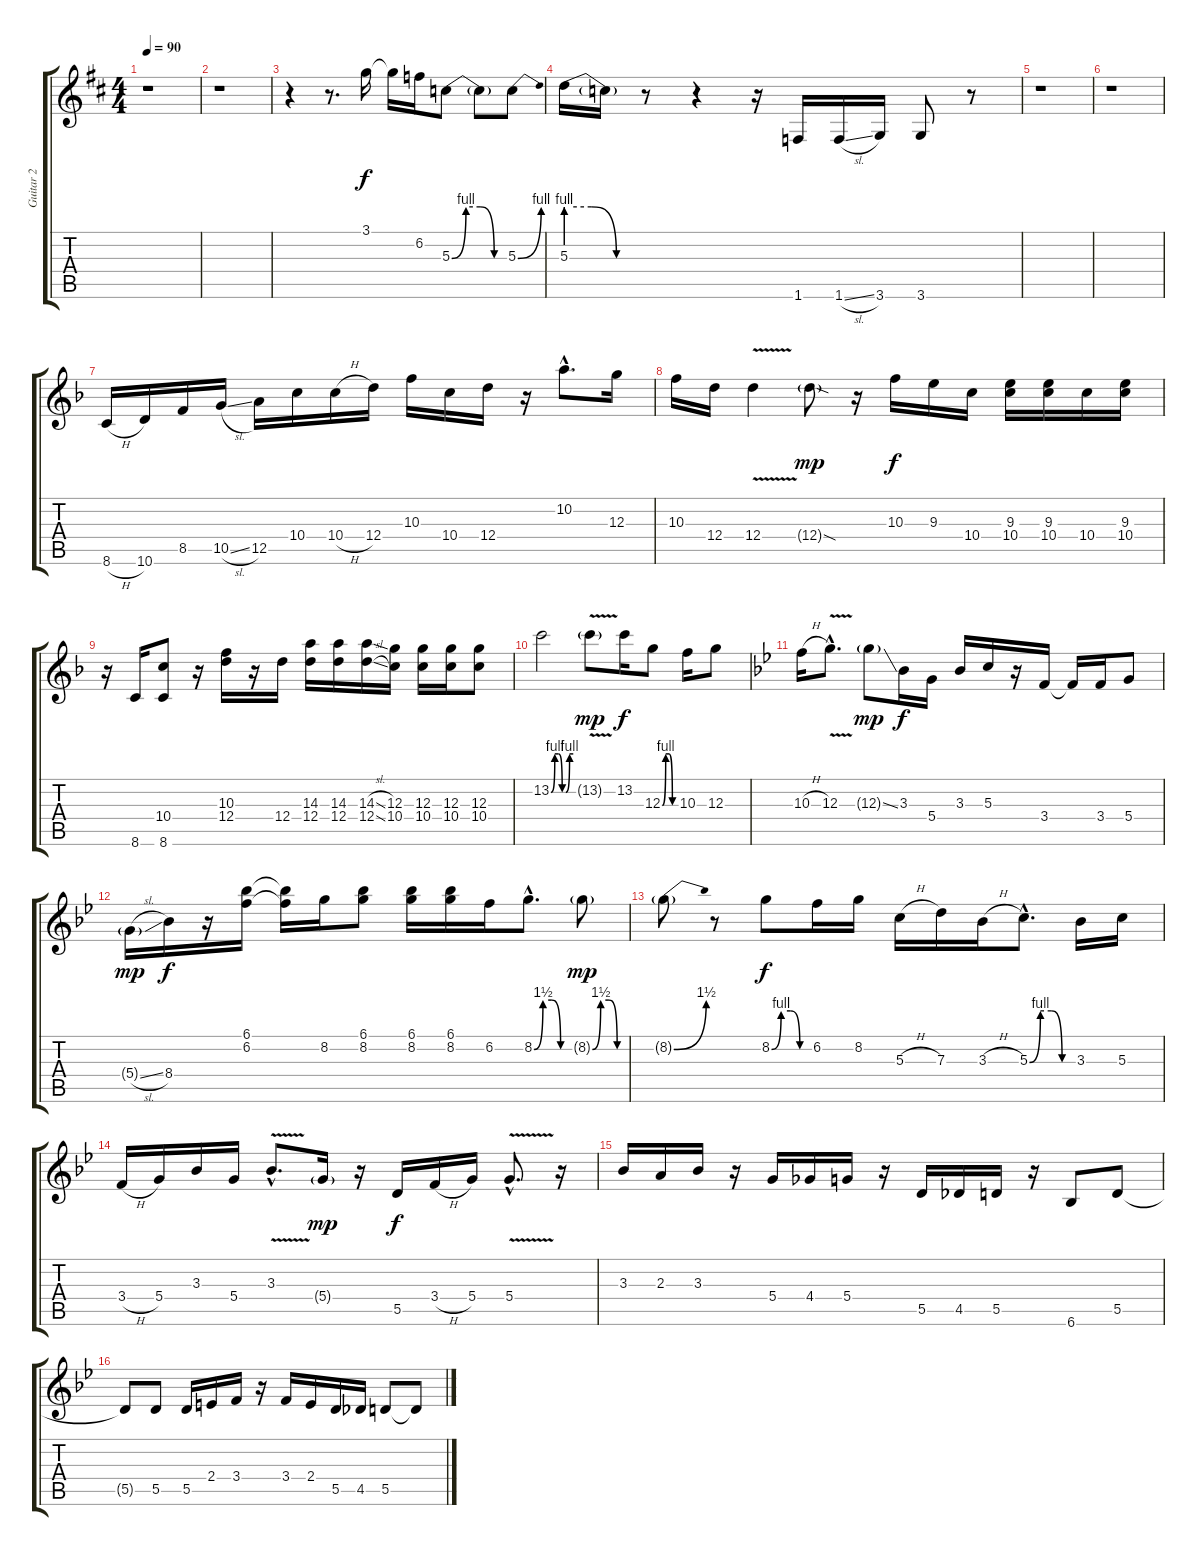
\track ("Guitar 2" "Guitar 2") {instrument electricguitarmuted}
\staff {score tabs}
\tuning (E4 B3 G3 D3 A2 E2) {hide}
\ts (4 4)
\tempo 90
\clef g2
\ks d
r.1{dy f} |
r.1 |
r.4 r.8{d} 3.1.16 3.1{t}.16 6.2.16 5.3{be (custom 0 0 15 4 30 4 45 0 60 0)}.8 5.3{t}.8 5.3{be (bend 0 0 60 4)}.8 |
5.3{be (custom 0 4 20 4 40 0 60 0)}.16 5.3{t}.16 r.8 r.4 r.16 1.6.16 1.6{sl}.16 3.6.16 3.6.8 r.8 |
r.1 |
r.1 |
\ks f
8.6{h}.16 10.6.16 8.5.16 10.5{sl}.16 12.5.16 10.4.16 10.4{h}.16 12.4.16 10.3.16 10.4.16 12.4.16 r.16 10.2{hac}.8{d} 12.3.16 |
10.3.16 12.4.16 12.4{v}.4 12.4{sod g}.8{dy mp} r.16 10.3.16{dy f} 9.3.16 10.4.16 (9.3 10.4).16 (9.3 10.4).16 10.4.16 (9.3 10.4).16 |
r.16 8.6.16 (10.4 8.6).8 r.16 (10.3 12.4).16 r.16 12.4.16 (14.3 12.4).16 (14.3 12.4).16 (14.3{sl} 12.4{sl}).16 (12.3 10.4).16 (12.3 10.4).16 (12.3 10.4).16 (12.3 10.4).8 |
13.2{be (custom 0 0 10 4 20 4 30 0 40 0 50 4 60 4)}.2 13.2{v g}.8{dy mp} 13.2.16{dy f} 12.3{be (custom 0 0 15 4 30 4 45 0 60 0)}.8 10.3.16 12.3.8 |
\ks bb
10.3{h}.16 12.3{v hac}.8{d} 12.3{ss g}.8{dy mp} 3.3.16{dy f} 5.4.16 3.3.16 5.3.16 r.16 3.4.16 3.4{t}.16 3.4.16 5.4.8 |
5.4{sl g}.16{dy mp} 8.4.16{dy f} r.16 (6.1 6.2).16 (6.1{t} 6.2{t}).16 8.2.16 (6.1 8.2).8 (6.1 8.2).16 (6.1 8.2).16 6.2.16 8.2{be (custom 0 0 15 6 30 6 45 0 60 0) hac}.8{d} 8.2{be (custom 0 0 15 6 30 6 45 0 60 0) g}.8{dy mp} |
8.2{be (bend 0 0 60 6) g}.8 r.8 8.2{be (custom 0 0 15 4 30 4 45 0 60 0)}.8{dy f} 6.2.16 8.2.16 5.3{h}.16 7.3.16 3.3{h}.16 5.3{be (custom 0 0 15 4 30 4 45 0 60 0) hac}.8{d} 3.3.16 5.3.16 |
3.4{h}.16 5.4.16 3.3.16 5.4.16 3.3{v hac}.8{d} 5.4{g}.16{dy mp} r.16 5.5.16{dy f} 3.4{h}.16 5.4.16 5.4{v hac}.8{d} r.16 |
3.3.16 2.3.16 3.3.16 r.16 5.4.16 4.4.16 5.4.16 r.16 5.5.16 4.5.16 5.5.16 r.16 6.6.8 5.5.8 |
5.5{t}.8 5.5.8 5.5.16 2.4.16 3.4.16 r.16 3.4.16 2.4.16 5.5.16 4.5.16 5.5.8 5.5{t}.8
